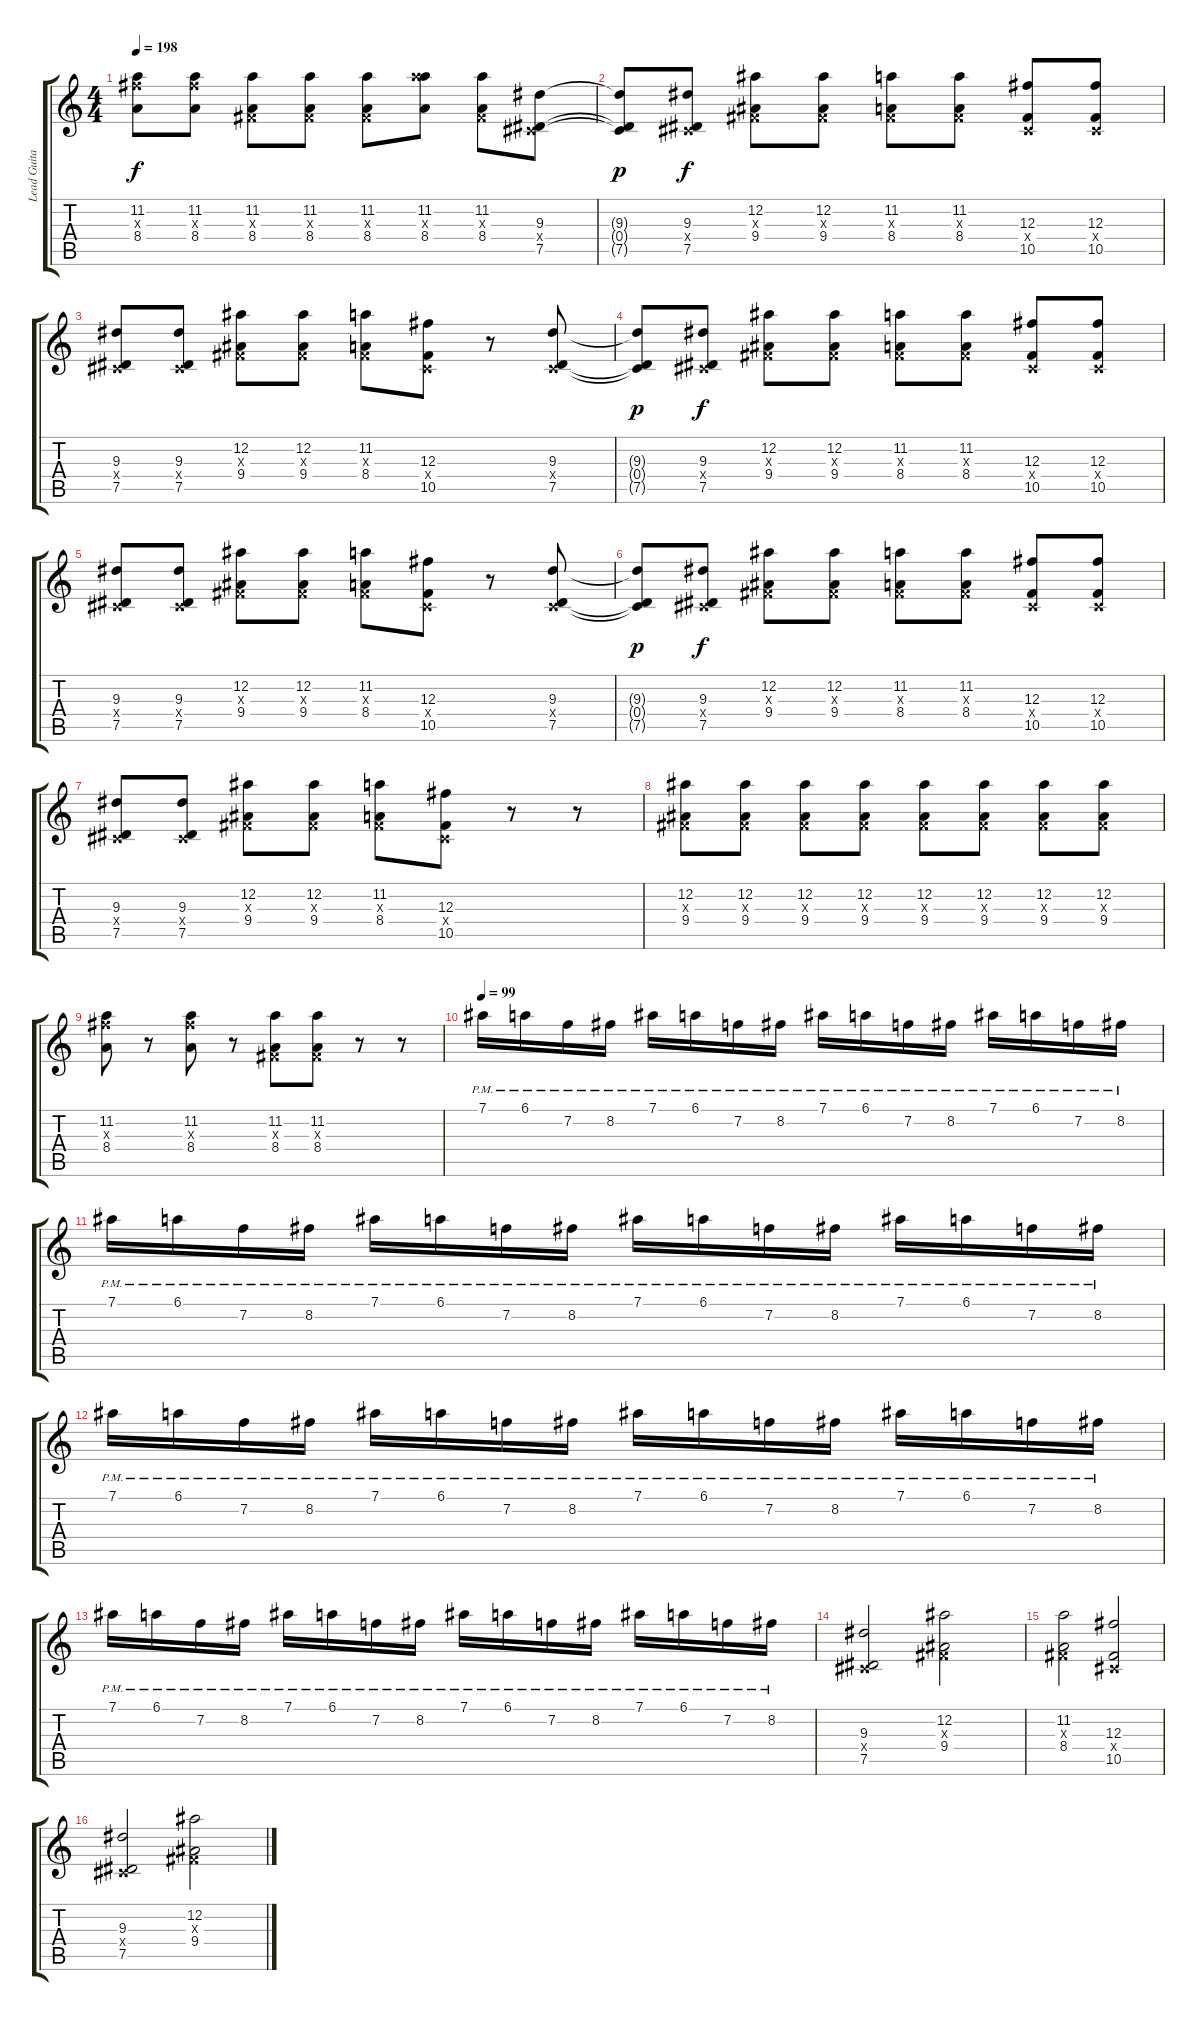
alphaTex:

\track ("Lead Guitar" "Lead Guita") {instrument distortionguitar}
\staff {score tabs}
\tuning (Eb4 Bb3 Gb3 Db3 Ab2 Db2) {hide}
\ts (4 4)
\tempo 198
\clef g2
\ks c
(11.2 12.3{x} 8.4).8{dy f} (11.2 12.3{x} 8.4).8 (11.2 0.3{x} 8.4).8 (11.2 0.3{x} 8.4).8 (11.2 0.3{x} 8.4).8 (11.2 15.3{x} 8.4).8 (11.2 0.3{x} 8.4).8 (9.3 0.4{x} 7.5).8 |
(9.3{t} 0.4{t} 7.5{t}).8{dy p} (9.3 0.4{x} 7.5).8{dy f} (12.2 0.3{x} 9.4).8 (12.2 0.3{x} 9.4).8 (11.2 0.3{x} 8.4).8 (11.2 0.3{x} 8.4).8 (12.3 0.4{x} 10.5).8 (12.3 0.4{x} 10.5).8 |
(9.3 0.4{x} 7.5).8 (9.3 0.4{x} 7.5).8 (12.2 0.3{x} 9.4).8 (12.2 0.3{x} 9.4).8 (11.2 0.3{x} 8.4).8 (12.3 0.4{x} 10.5).8 r.8 (9.3 0.4{x} 7.5).8 |
(9.3{t} 0.4{t} 7.5{t}).8{dy p} (9.3 0.4{x} 7.5).8{dy f} (12.2 0.3{x} 9.4).8 (12.2 0.3{x} 9.4).8 (11.2 0.3{x} 8.4).8 (11.2 0.3{x} 8.4).8 (12.3 0.4{x} 10.5).8 (12.3 0.4{x} 10.5).8 |
(9.3 0.4{x} 7.5).8 (9.3 0.4{x} 7.5).8 (12.2 0.3{x} 9.4).8 (12.2 0.3{x} 9.4).8 (11.2 0.3{x} 8.4).8 (12.3 0.4{x} 10.5).8 r.8 (9.3 0.4{x} 7.5).8 |
(9.3{t} 0.4{t} 7.5{t}).8{dy p} (9.3 0.4{x} 7.5).8{dy f} (12.2 0.3{x} 9.4).8 (12.2 0.3{x} 9.4).8 (11.2 0.3{x} 8.4).8 (11.2 0.3{x} 8.4).8 (12.3 0.4{x} 10.5).8 (12.3 0.4{x} 10.5).8 |
(9.3 0.4{x} 7.5).8 (9.3 0.4{x} 7.5).8 (12.2 0.3{x} 9.4).8 (12.2 0.3{x} 9.4).8 (11.2 0.3{x} 8.4).8 (12.3 0.4{x} 10.5).8 r.8 r.8 |
(12.2 0.3{x} 9.4).8 (12.2 0.3{x} 9.4).8 (12.2 0.3{x} 9.4).8 (12.2 0.3{x} 9.4).8 (12.2 0.3{x} 9.4).8 (12.2 0.3{x} 9.4).8 (12.2 0.3{x} 9.4).8 (12.2 0.3{x} 9.4).8 |
(11.2 12.3{x} 8.4).8 r.8 (11.2 12.3{x} 8.4).8 r.8 (11.2 0.3{x} 8.4).8 (11.2 0.3{x} 8.4).8 r.8 r.8 |
\tempo 99
7.1{pm}.16 6.1{pm}.16 7.2{pm}.16 8.2{pm}.16 7.1{pm}.16 6.1{pm}.16 7.2{pm}.16 8.2{pm}.16 7.1{pm}.16 6.1{pm}.16 7.2{pm}.16 8.2{pm}.16 7.1{pm}.16 6.1{pm}.16 7.2{pm}.16 8.2{pm}.16 |
7.1{pm}.16 6.1{pm}.16 7.2{pm}.16 8.2{pm}.16 7.1{pm}.16 6.1{pm}.16 7.2{pm}.16 8.2{pm}.16 7.1{pm}.16 6.1{pm}.16 7.2{pm}.16 8.2{pm}.16 7.1{pm}.16 6.1{pm}.16 7.2{pm}.16 8.2{pm}.16 |
7.1{pm}.16 6.1{pm}.16 7.2{pm}.16 8.2{pm}.16 7.1{pm}.16 6.1{pm}.16 7.2{pm}.16 8.2{pm}.16 7.1{pm}.16 6.1{pm}.16 7.2{pm}.16 8.2{pm}.16 7.1{pm}.16 6.1{pm}.16 7.2{pm}.16 8.2{pm}.16 |
7.1{pm}.16 6.1{pm}.16 7.2{pm}.16 8.2{pm}.16 7.1{pm}.16 6.1{pm}.16 7.2{pm}.16 8.2{pm}.16 7.1{pm}.16 6.1{pm}.16 7.2{pm}.16 8.2{pm}.16 7.1{pm}.16 6.1{pm}.16 7.2{pm}.16 8.2{pm}.16 |
(9.3 0.4{x} 7.5).2 (12.2 0.3{x} 9.4).2 |
(11.2 0.3{x} 8.4).2 (12.3 0.4{x} 10.5).2 |
(9.3 0.4{x} 7.5).2 (12.2 0.3{x} 9.4).2
